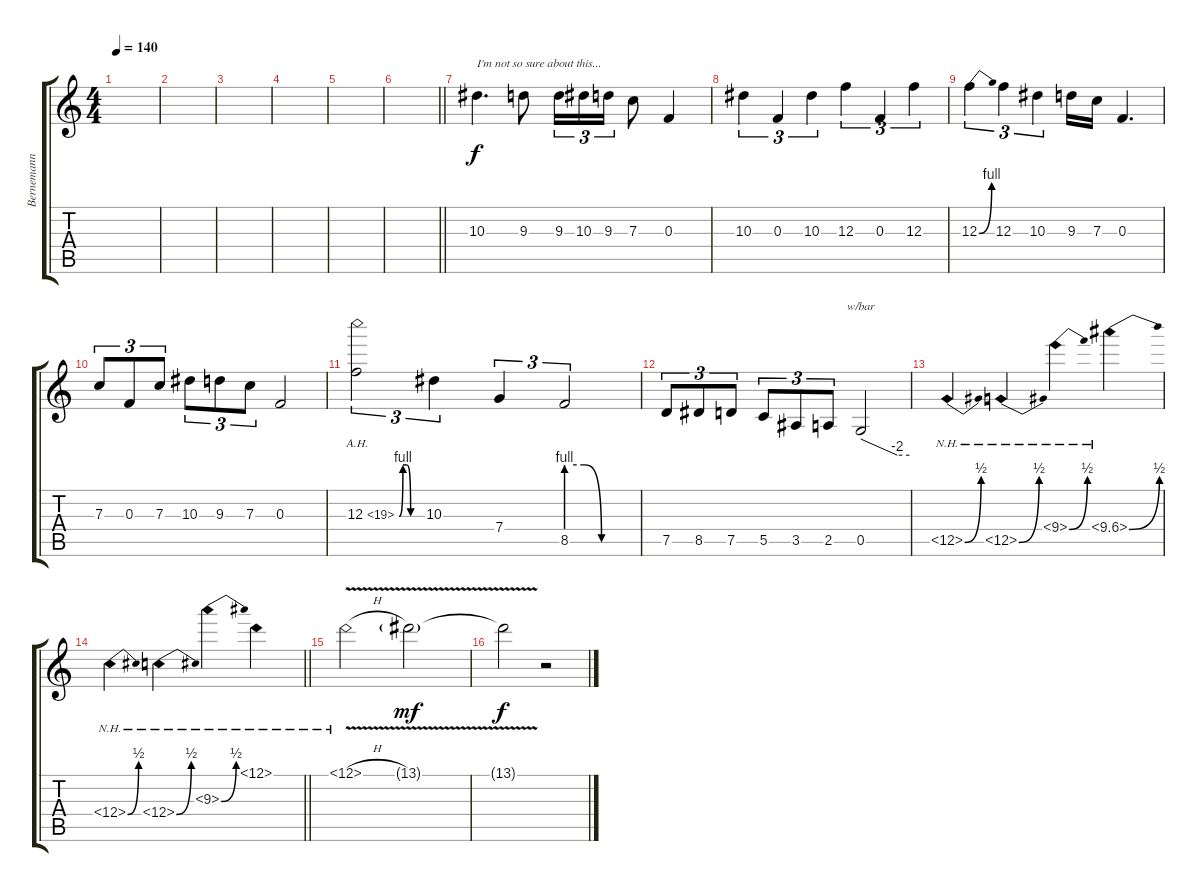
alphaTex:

\track ("Bernemann solo" "Bernemann ") {instrument distortionguitar}
\staff {score tabs}
\tuning (D4 A3 F3 C3 G2 D2) {hide}
\ts (4 4)
\tempo 140
\clef g2
\ks c
|
|
|
|
|
\barLineRight lightlight
|
\section ("" "")
10.3.4{d txt "I'm not so sure about this..."} 9.3.8 9.3.16{tu (3 2)} 10.3.16{tu (3 2)} 9.3.16{tu (3 2)} 7.3.8 0.3.4 |
10.3.4{tu (3 2)} 0.3.4{tu (3 2)} 10.3.4{tu (3 2)} 12.3.4{tu (3 2)} 0.3.4{tu (3 2)} 12.3.4{tu (3 2)} |
12.3{be (bend 0 0 60 4)}.4{tu (3 2)} 12.3.4{tu (3 2)} 10.3.4{tu (3 2)} 9.3.16 7.3.16 0.3.4{d} |
7.3.8{tu (3 2)} 0.3.8{tu (3 2)} 7.3.8{tu (3 2)} 10.3.8{tu (3 2)} 9.3.8{tu (3 2)} 7.3.8{tu (3 2)} 0.3.2 |
12.3{be (custom 0 0 10 4 20 4 30 0 60 0) ah 7}.2{tu (3 2)} 10.3.4{tu (3 2)} 7.4.4{tu (3 2)} 8.5{be (custom 0 4 15 4 30 0 60 0)}.2{tu (3 2)} |
7.5.8{tu (3 2)} 8.5.8{tu (3 2)} 7.5.8{tu (3 2)} 5.5.8{tu (3 2)} 3.5.8{tu (3 2)} 2.5.8{tu (3 2)} 0.5.2{tbe (custom default 0 0 45 -8 60 -8)} |
11.5{be (bend 0 0 60 2) nh}.4 12.5{be (bend 0 0 60 2) nh}.4 9.4{be (bend 0 0 60 2) nh}.4 10.4{be (bend 0 0 60 2) nh}.4 |
\barLineRight lightlight
11.4{be (bend 0 0 60 2) nh}.4 12.4{be (bend 0 0 60 2) nh}.4 9.3{be (bend 0 0 60 2) nh}.4 13.1{nh}.4 |
\section ("" "")
13.1{nh v h}.2 13.1{v g}.2{dy mf} |
13.1{t}.2{dy f} r.2
